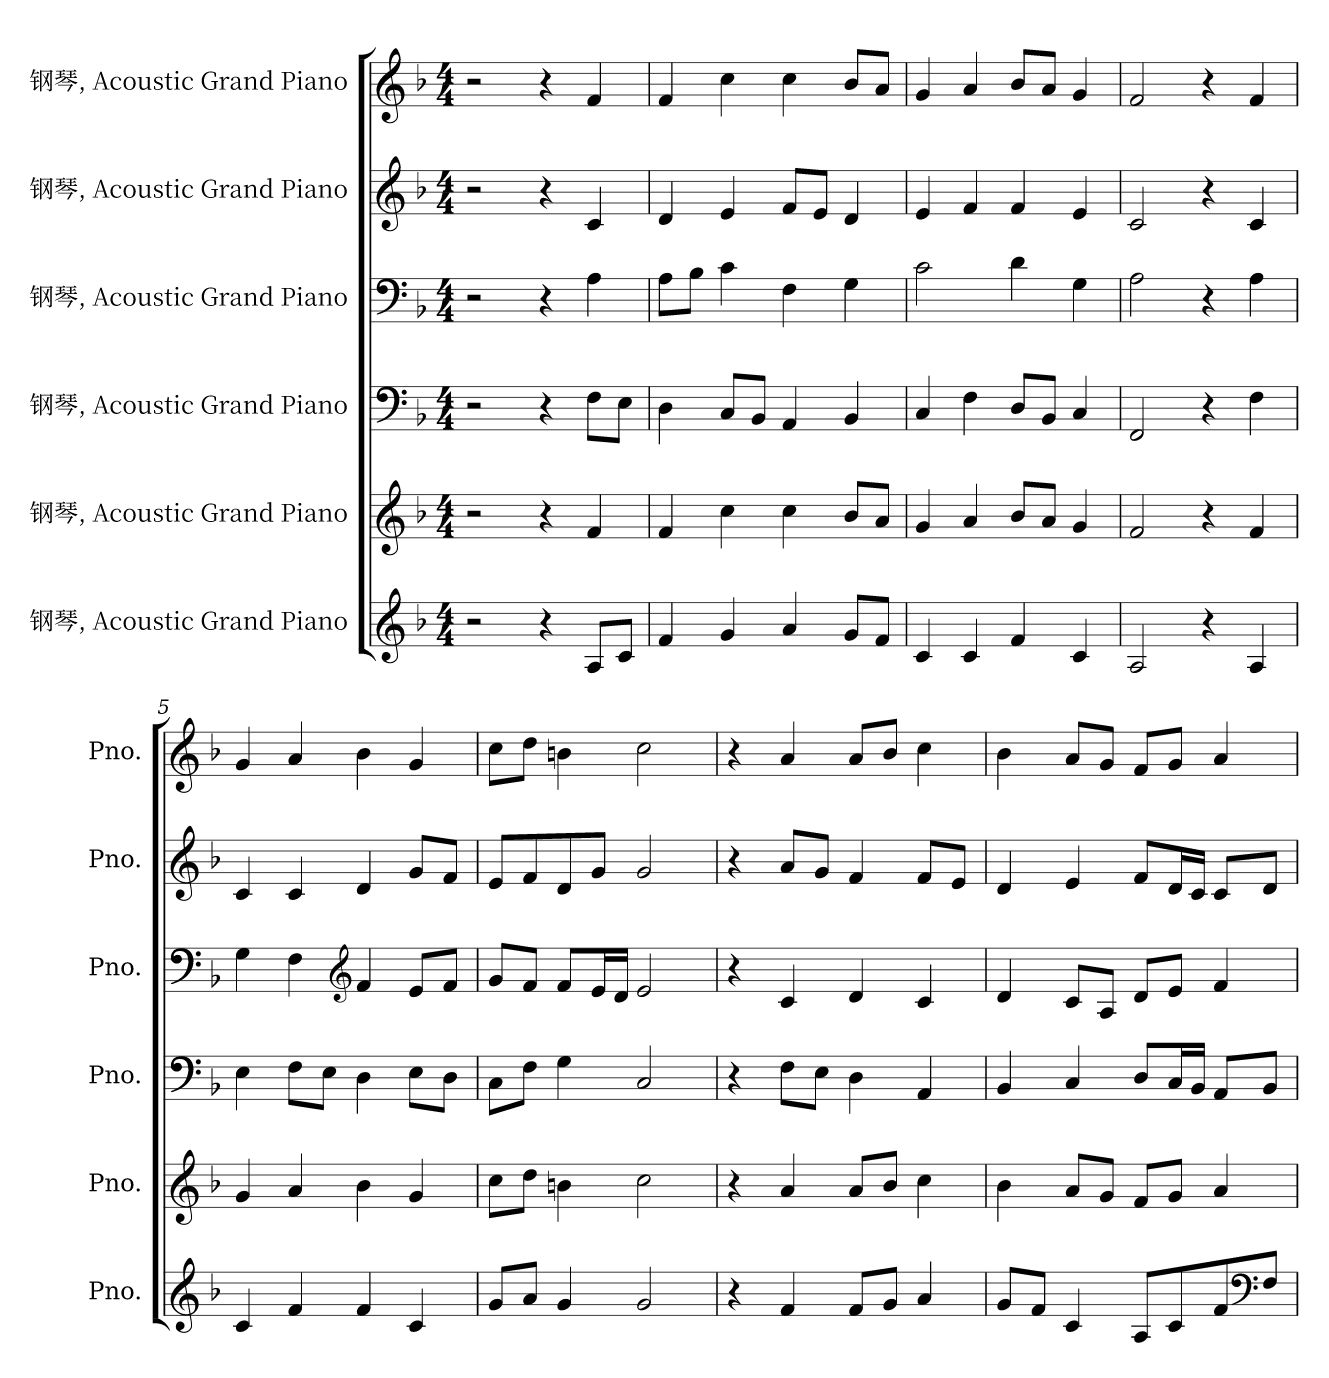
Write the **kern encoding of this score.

**kern	**kern	**kern	**kern	**kern	**kern
*part6	*part5	*part4	*part3	*part2	*part1
*staff6	*staff5	*staff4	*staff3	*staff2	*staff1
*I"钢琴, Acoustic Grand Piano	*I"钢琴, Acoustic Grand Piano	*I"钢琴, Acoustic Grand Piano	*I"钢琴, Acoustic Grand Piano	*I"钢琴, Acoustic Grand Piano	*I"钢琴, Acoustic Grand Piano
*I'Pno.	*I'Pno.	*I'Pno.	*I'Pno.	*I'Pno.	*I'Pno.
*clefG2	*clefG2	*clefF4	*clefF4	*clefG2	*clefG2
*k[b-]	*k[b-]	*k[b-]	*k[b-]	*k[b-]	*k[b-]
*M4/4	*M4/4	*M4/4	*M4/4	*M4/4	*M4/4
*MM100	*MM100	*MM100	*MM100	*MM100	*MM100
=1	=1	=1	=1	=1	=1
2r	2r	2r	2r	2r	2r
4r	4r	4r	4r	4r	4r
8A/L	4f/	8F\L	4A\	4c/	4f/
8c/J	.	8E\J	.	.	.
=2	=2	=2	=2	=2	=2
4f/	4f/	4D\	8A\L	4d/	4f/
.	.	.	8B-\J	.	.
4g/	4cc\	8C/L	4c\	4e/	4cc\
.	.	8BB-/J	.	.	.
4a/	4cc\	4AA/	4F\	8f/L	4cc\
.	.	.	.	8e/J	.
8g/L	8b-/L	4BB-/	4G\	4d/	8b-/L
8f/J	8a/J	.	.	.	8a/J
=3	=3	=3	=3	=3	=3
4c/	4g/	4C/	2c\	4e/	4g/
4c/	4a/	4F\	.	4f/	4a/
4f/	8b-/L	8D/L	4d\	4f/	8b-/L
.	8a/J	8BB-/J	.	.	8a/J
4c/	4g/	4C/	4G\	4e/	4g/
=4	=4	=4	=4	=4	=4
2A/	2f/	2FF/	2A\	2c/	2f/
4r	4r	4r	4r	4r	4r
4A/	4f/	4F\	4A\	4c/	4f/
=5	=5	=5	=5	=5	=5
4c/	4g/	4E\	4G\	4c/	4g/
4f/	4a/	8F\L	4F\	4c/	4a/
.	.	8E\J	.	.	.
*	*	*	*clefG2	*	*
4f/	4b-\	4D\	4f/	4d/	4b-\
4c/	4g/	8E\L	8e/L	8g/L	4g/
.	.	8D\J	8f/J	8f/J	.
!!LO:LB:g=z
=6	=6	=6	=6	=6	=6
8g/L	8cc\L	8C\L	8g/L	8e/L	8cc\L
8a/J	8dd\J	8F\J	8f/J	8f/	8dd\J
4g/	4bn\	4G\	8f/L	8d/	4bn\
.	.	.	16e/L	8g/J	.
.	.	.	16d/JJ	.	.
2g/	2cc\	2C/	2e/	2g/	2cc\
=7	=7	=7	=7	=7	=7
4r	4r	4r	4r	4r	4r
4f/	4a/	8F\L	4c/	8a/L	4a/
.	.	8E\J	.	8g/J	.
8f/L	8a/L	4D\	4d/	4f/	8a/L
8g/J	8b-/J	.	.	.	8b-/J
4a/	4cc\	4AA/	4c/	8f/L	4cc\
.	.	.	.	8e/J	.
=8	=8	=8	=8	=8	=8
8g/L	4b-\	4BB-/	4d/	4d/	4b-\
8f/J	.	.	.	.	.
4c/	8a/L	4C/	8c/L	4e/	8a/L
.	8g/J	.	8A/J	.	8g/J
8A/L	8f/L	8D/L	8d/L	8f/L	8f/L
8c/	8g/J	16C/L	8e/J	16d/L	8g/J
.	.	16BB-/JJ	.	16c/JJ	.
8f/	4a/	8AA/L	4f/	8c/L	4a/
*clefF4	*	*	*	*	*
8F/J	.	8BB-/J	.	8d/J	.
=	=	=	=	=	=
*-	*-	*-	*-	*-	*-
